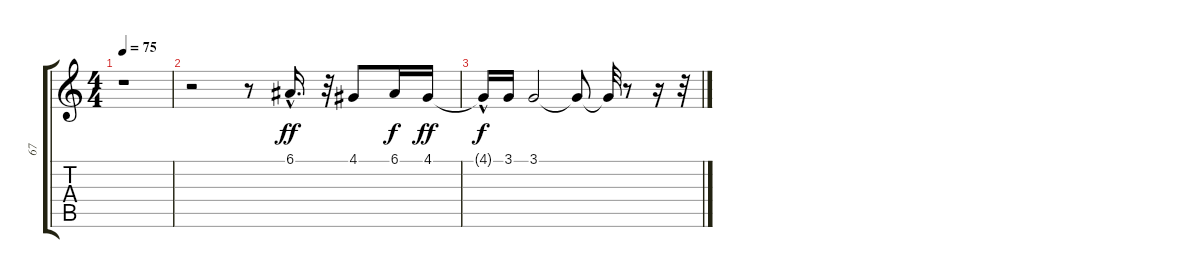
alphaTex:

\track ("67" "67") {instrument harmonica}
\staff {score tabs}
\tuning (E4 B3 G3 D3 A2 E2) {hide}
\ts (4 4)
\tempo 75
\clef g2
\ks c
r.1{dy f} |
r.2 r.8 6.1{hac}.16{d dy ff} r.32 4.1.8 6.1.16{dy f} 4.1.16{dy ff} |
4.1{hac t}.16{dy f} 3.1.16 3.1.2 3.1{t}.8 3.1{t}.32 r.8 r.16 r.32
